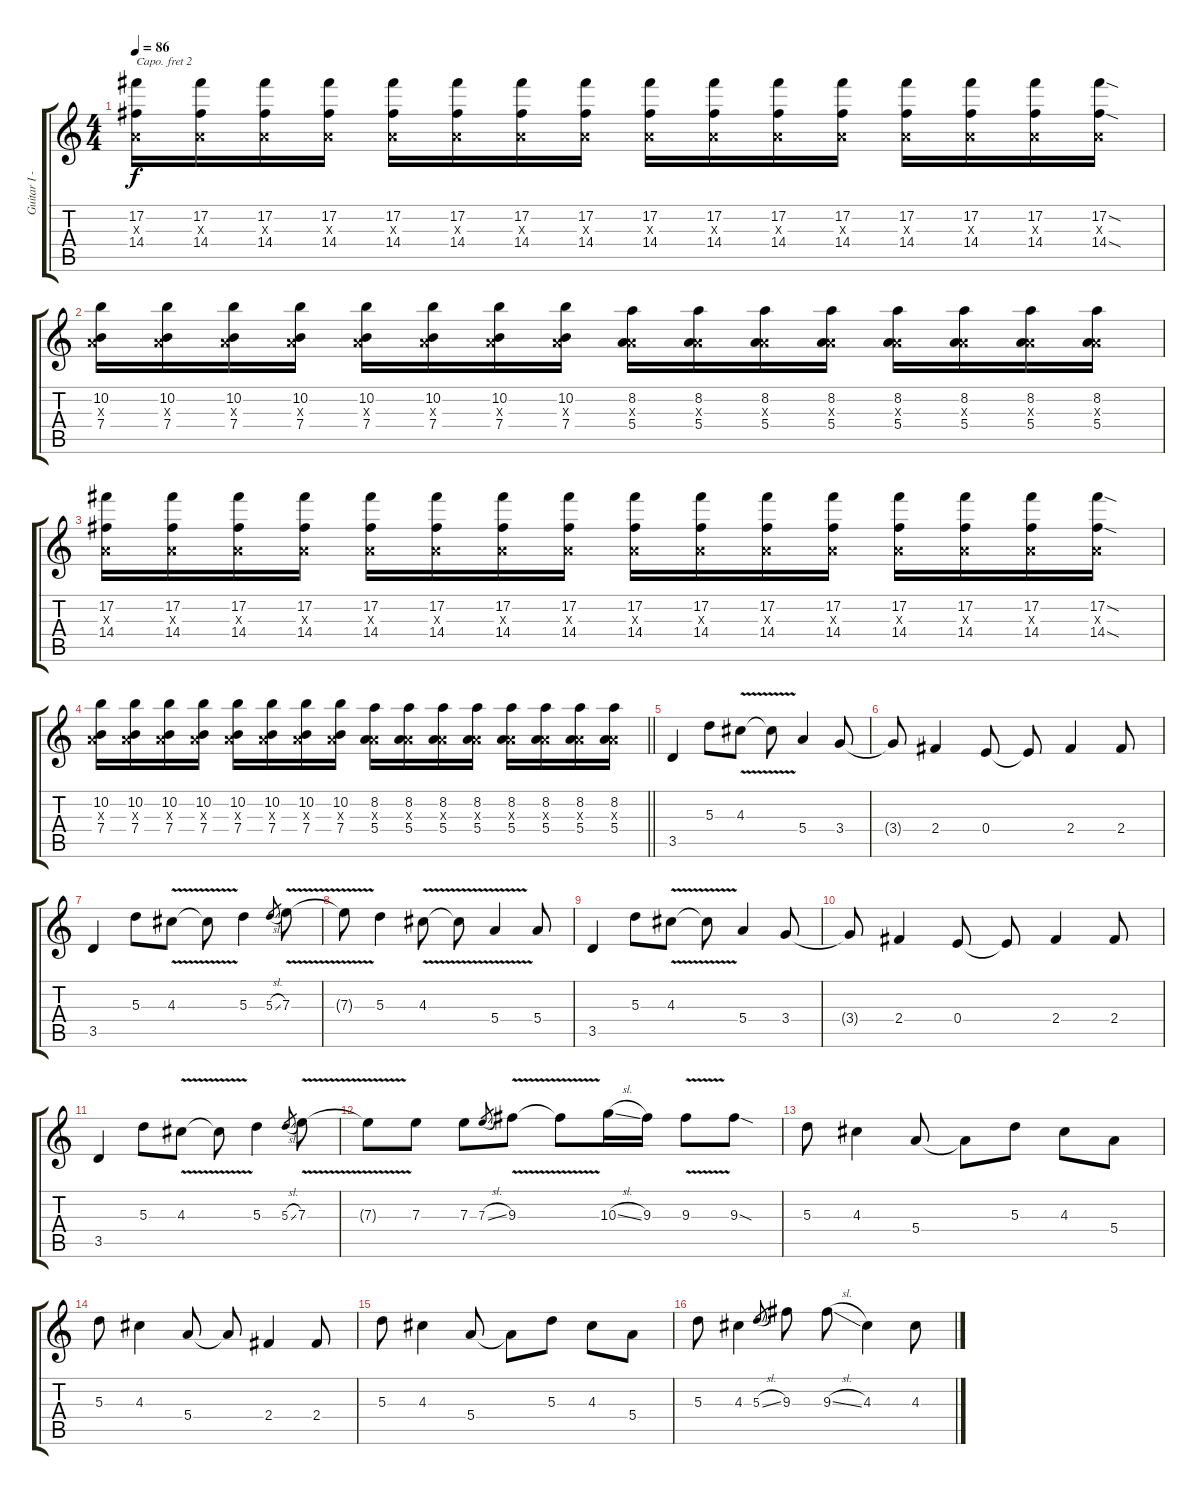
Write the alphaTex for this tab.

\track ("Guitar I - Kita capo 2nd fret" "Guitar I -") {instrument electricguitarjazz}
\staff {score tabs}
\capo 2
\tuning (E4 B3 G3 D3 A2 E2) {hide}
\ts (4 4)
\tempo 86
\clef g2
\ks c
(17.2 0.3{x} 14.4).16{dy f} (17.2 0.3{x} 14.4).16 (17.2 0.3{x} 14.4).16 (17.2 0.3{x} 14.4).16 (17.2 0.3{x} 14.4).16 (17.2 0.3{x} 14.4).16 (17.2 0.3{x} 14.4).16 (17.2 0.3{x} 14.4).16 (17.2 0.3{x} 14.4).16 (17.2 0.3{x} 14.4).16 (17.2 0.3{x} 14.4).16 (17.2 0.3{x} 14.4).16 (17.2 0.3{x} 14.4).16 (17.2 0.3{x} 14.4).16 (17.2 0.3{x} 14.4).16 (17.2{sod} 0.3{x} 14.4{sod}).16 |
(10.2 0.3{x} 7.4).16 (10.2 0.3{x} 7.4).16 (10.2 0.3{x} 7.4).16 (10.2 0.3{x} 7.4).16 (10.2 0.3{x} 7.4).16 (10.2 0.3{x} 7.4).16 (10.2 0.3{x} 7.4).16 (10.2 0.3{x} 7.4).16 (8.2 0.3{x} 5.4).16 (8.2 0.3{x} 5.4).16 (8.2 0.3{x} 5.4).16 (8.2 0.3{x} 5.4).16 (8.2 0.3{x} 5.4).16 (8.2 0.3{x} 5.4).16 (8.2 0.3{x} 5.4).16 (8.2 0.3{x} 5.4).16 |
(17.2 0.3{x} 14.4).16 (17.2 0.3{x} 14.4).16 (17.2 0.3{x} 14.4).16 (17.2 0.3{x} 14.4).16 (17.2 0.3{x} 14.4).16 (17.2 0.3{x} 14.4).16 (17.2 0.3{x} 14.4).16 (17.2 0.3{x} 14.4).16 (17.2 0.3{x} 14.4).16 (17.2 0.3{x} 14.4).16 (17.2 0.3{x} 14.4).16 (17.2 0.3{x} 14.4).16 (17.2 0.3{x} 14.4).16 (17.2 0.3{x} 14.4).16 (17.2 0.3{x} 14.4).16 (17.2{sod} 0.3{x} 14.4{sod}).16 |
\barLineRight lightlight
(10.2 0.3{x} 7.4).16 (10.2 0.3{x} 7.4).16 (10.2 0.3{x} 7.4).16 (10.2 0.3{x} 7.4).16 (10.2 0.3{x} 7.4).16 (10.2 0.3{x} 7.4).16 (10.2 0.3{x} 7.4).16 (10.2 0.3{x} 7.4).16 (8.2 0.3{x} 5.4).16 (8.2 0.3{x} 5.4).16 (8.2 0.3{x} 5.4).16 (8.2 0.3{x} 5.4).16 (8.2 0.3{x} 5.4).16 (8.2 0.3{x} 5.4).16 (8.2 0.3{x} 5.4).16 (8.2 0.3{x} 5.4).16 |
3.5.4 5.3.8 4.3{v}.8 4.3{t}.8 5.4.4 3.4.8 |
3.4{t}.8 2.4.4 0.4.8 0.4{t}.8 2.4.4 2.4.8 |
3.5.4 5.3.8 4.3{v}.8 4.3{t}.8 5.3.4 5.3{sl}.8{gr} 7.3{v}.8 |
7.3{t}.8 5.3.4 4.3{v}.8 4.3{t}.8 5.4{v}.4 5.4.8 |
3.5.4 5.3.8 4.3{v}.8 4.3{t}.8 5.4.4 3.4.8 |
3.4{t}.8 2.4.4 0.4.8 0.4{t}.8 2.4.4 2.4.8 |
3.5.4 5.3.8 4.3{v}.8 4.3{t}.8 5.3.4 5.3{sl}.8{gr} 7.3{v}.8 |
7.3{t}.8 7.3.8 7.3.8 7.3{sl}.8{gr} 9.3{v}.8 9.3{t}.8 10.3{sl}.16 9.3.16 9.3{v}.8 9.3{sod}.8 |
5.3.8 4.3.4 5.4.8 5.4{t}.8 5.3.8 4.3.8 5.4.8 |
5.3.8 4.3.4 5.4.8 5.4{t}.8 2.4.4 2.4.8 |
5.3.8 4.3.4 5.4.8 5.4{t}.8 5.3.8 4.3.8 5.4.8 |
5.3.8 4.3.4 5.3{sl}.8{gr} 9.3.8 9.3{sl}.8 4.3.4 4.3.8
